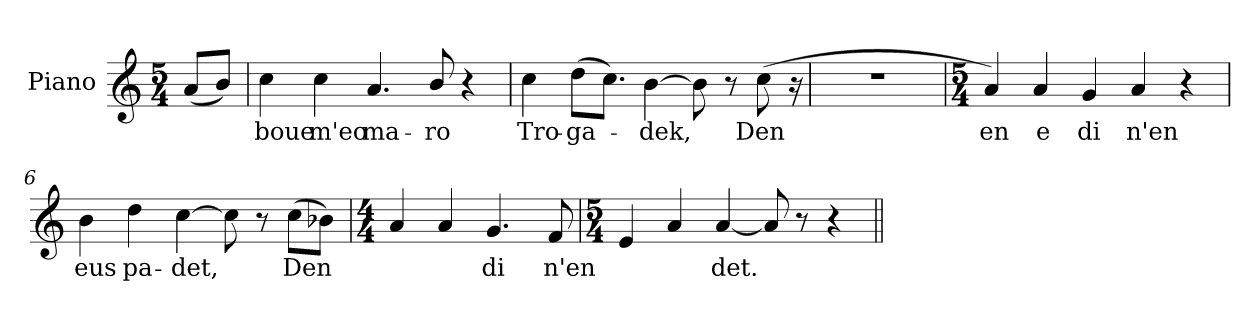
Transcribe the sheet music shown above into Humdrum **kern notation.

**kern	**text
*part1	*part1
*staff1	*staff1
*I"Piano	*
*I'Pno	*
*clefG2	*
*k[]	*
*M5/4	*
*MM120	*
=1	=1
(<8a/L	.
8b/J)	.
=2	=2
!	!LO:LY:b
4cc\	boue
!	!LO:LY:b
4cc\	m'eo
!	!LO:LY:b
4.a/	ma-
!	!LO:LY:b
8b/	-ro
4r	.
=3	=3
!	!LO:LY:b
4cc\	Tro-
!	!LO:LY:b
(>8dd\L	-ga-
8.cc\J)	.
!	!LO:LY:b
[4b\	-dek,
8b\]	.
8r	.
!	!LO:LY:b
(>8cc\	Den
16r	.
=4	=4
4%5r	.
=5	=5
*M5/4	*
!	!LO:LY:b
4a/)	en
!	!LO:LY:b
4a/	e
!	!LO:LY:b
4g/	di
!	!LO:LY:b
4a/	n'en
4r	.
=6	=6
!	!LO:LY:b
4b\	eus
!	!LO:LY:b
4dd\	pa-
!	!LO:LY:b
[4cc\	-det,
8cc\]	.
8r	.
!	!LO:LY:b
(>8cc\L	Den
8b-X\J)	.
=7	=7
*M4/4	*
4a/	.
4a/	.
!	!LO:LY:b
4.g/	di
!	!LO:LY:b
8f/	n'en
=8	=8
*M5/4	*
4e/	.
4a/	.
!	!LO:LY:b
[4a/	det.
8a/]	.
8r	.
4r	.
=||	=||
*-	*-
